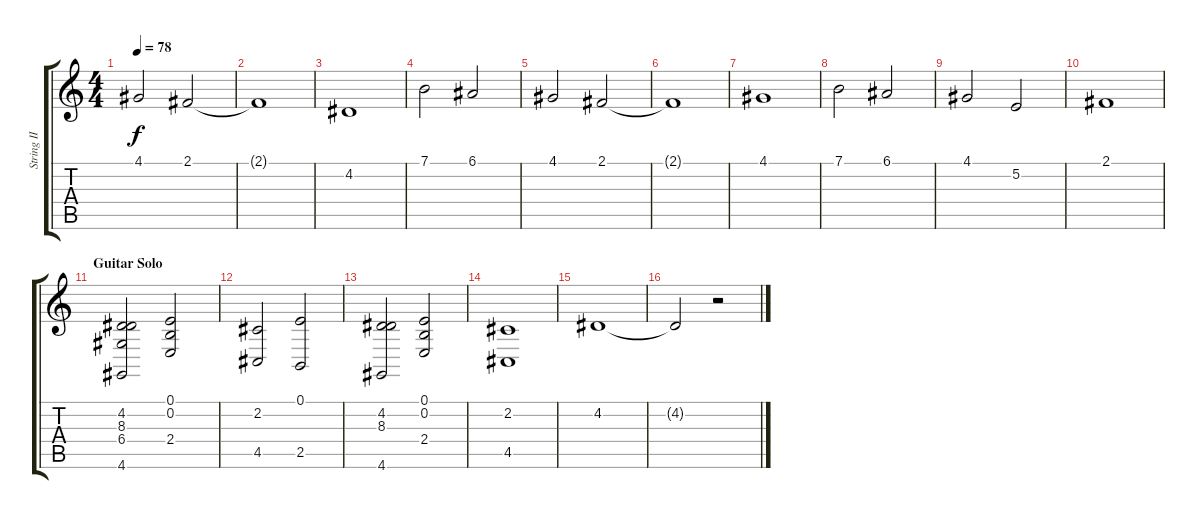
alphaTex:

\track ("String II" "String II") {instrument stringensemble1}
\staff {score tabs}
\tuning (E4 B3 G3 D3 A2 E2) {hide}
\ts (4 4)
\tempo 78
\clef g2
\ks c
4.1.2{dy f} 2.1.2 |
2.1{t}.1 |
4.2.1 |
7.1.2 6.1.2 |
4.1.2 2.1.2 |
2.1{t}.1 |
4.1.1 |
7.1.2 6.1.2 |
4.1.2 5.2.2 |
2.1.1 |
\section ("" "Guitar Solo")
(4.2 8.3 6.4 4.6).2 (0.1 0.2 2.4).2 |
(2.2 4.5).2 (0.1 2.5).2 |
(4.2 8.3 4.6).2 (0.1 0.2 2.4).2 |
(2.2 4.5).1 |
4.2.1 |
4.2{t}.2 r.2
